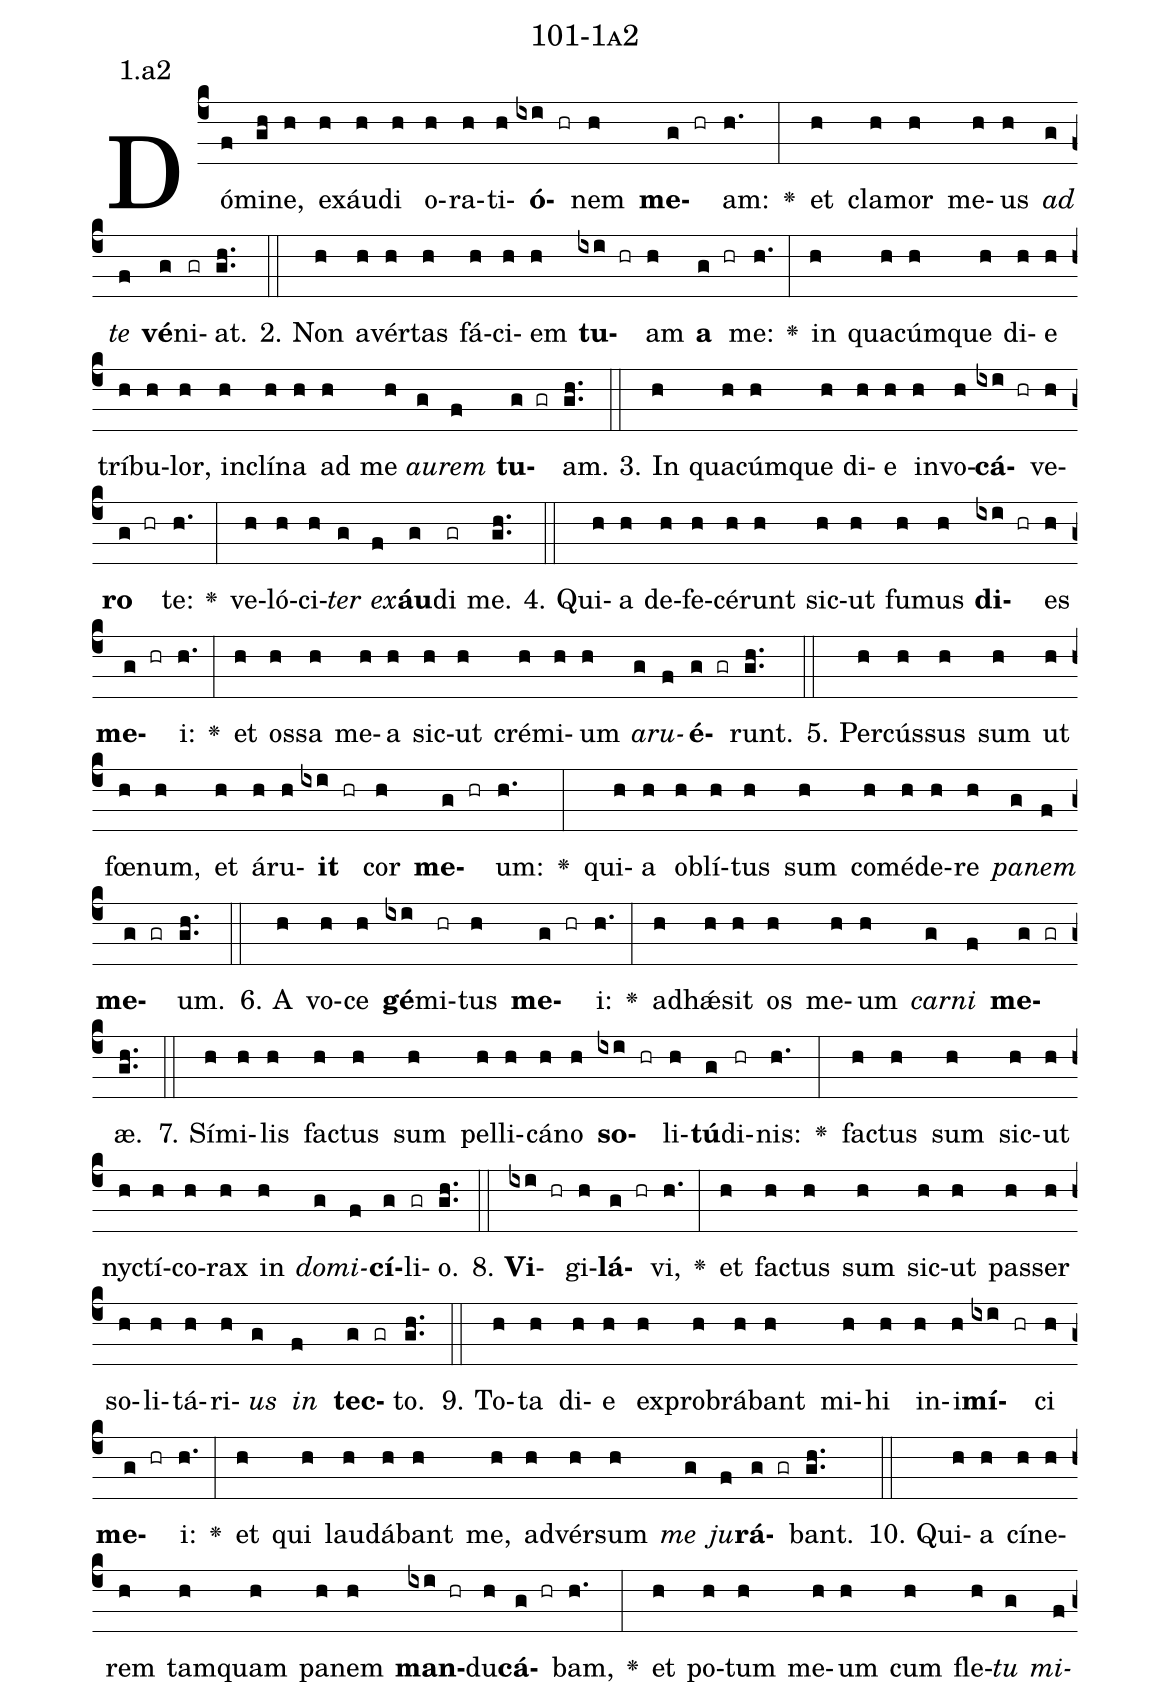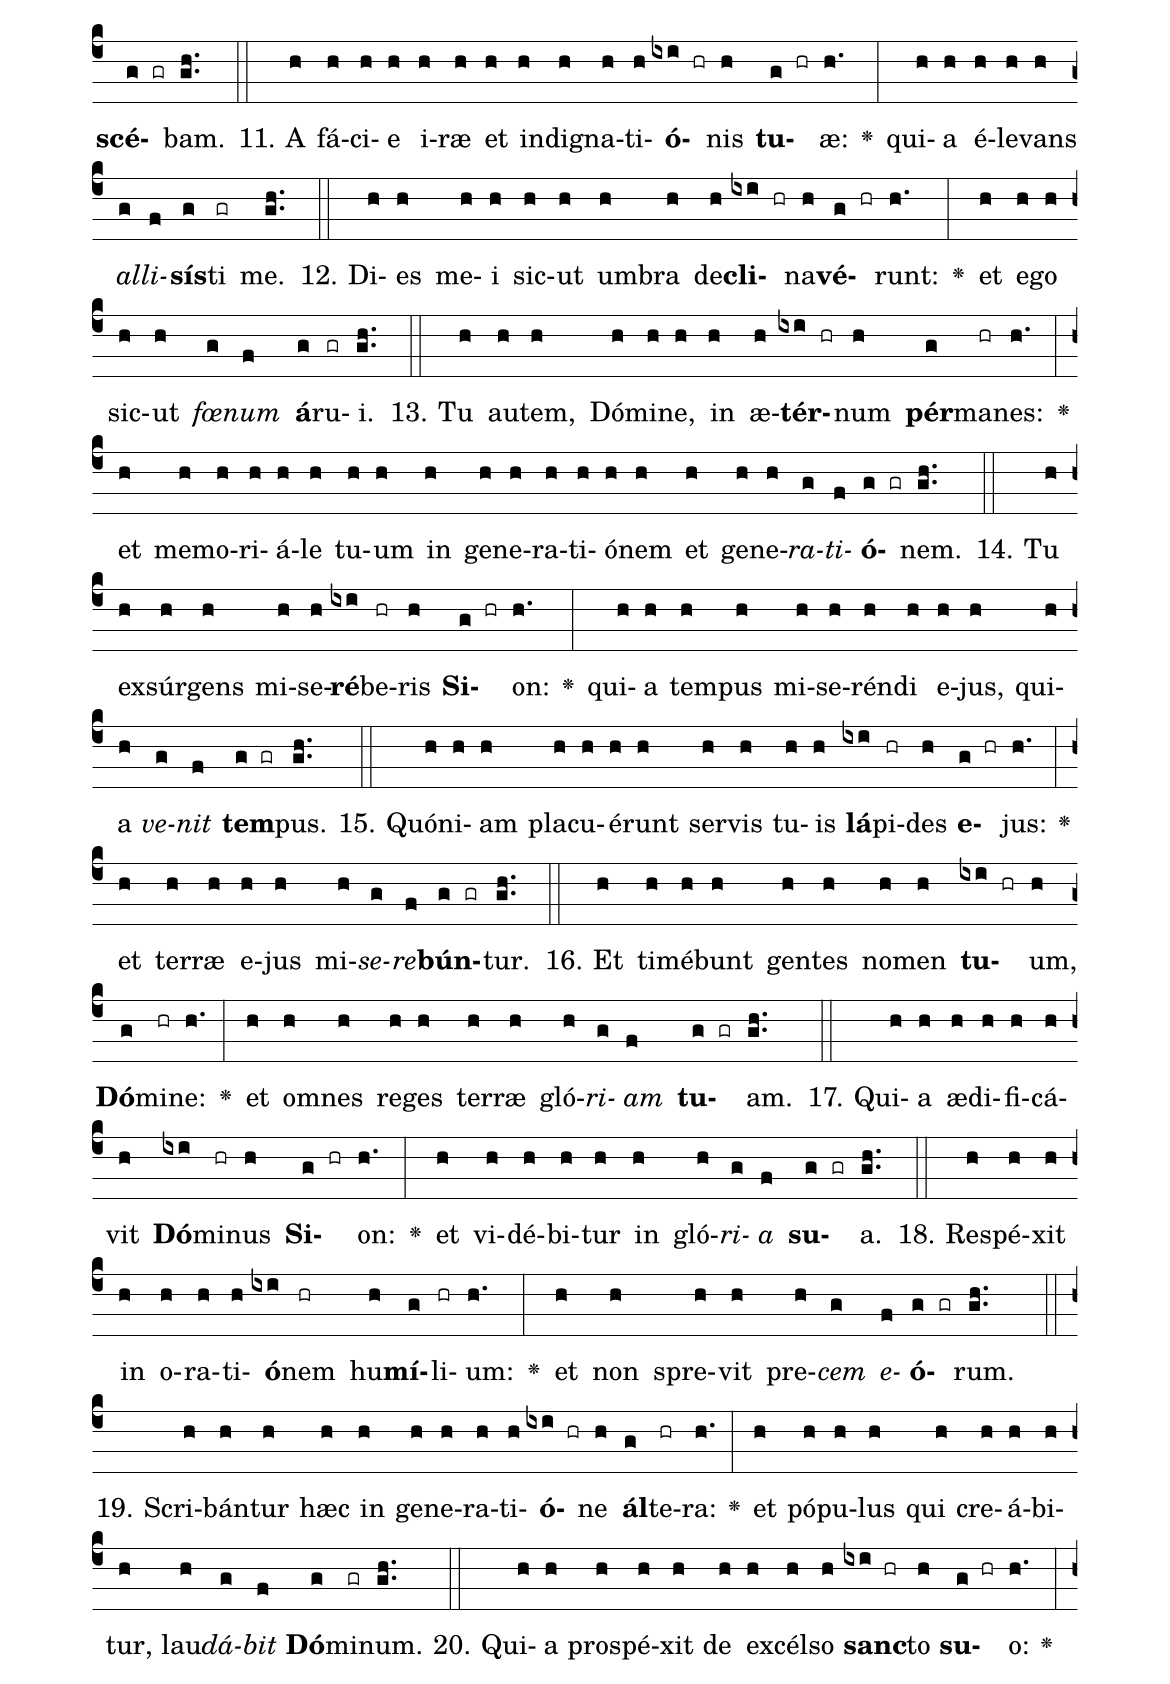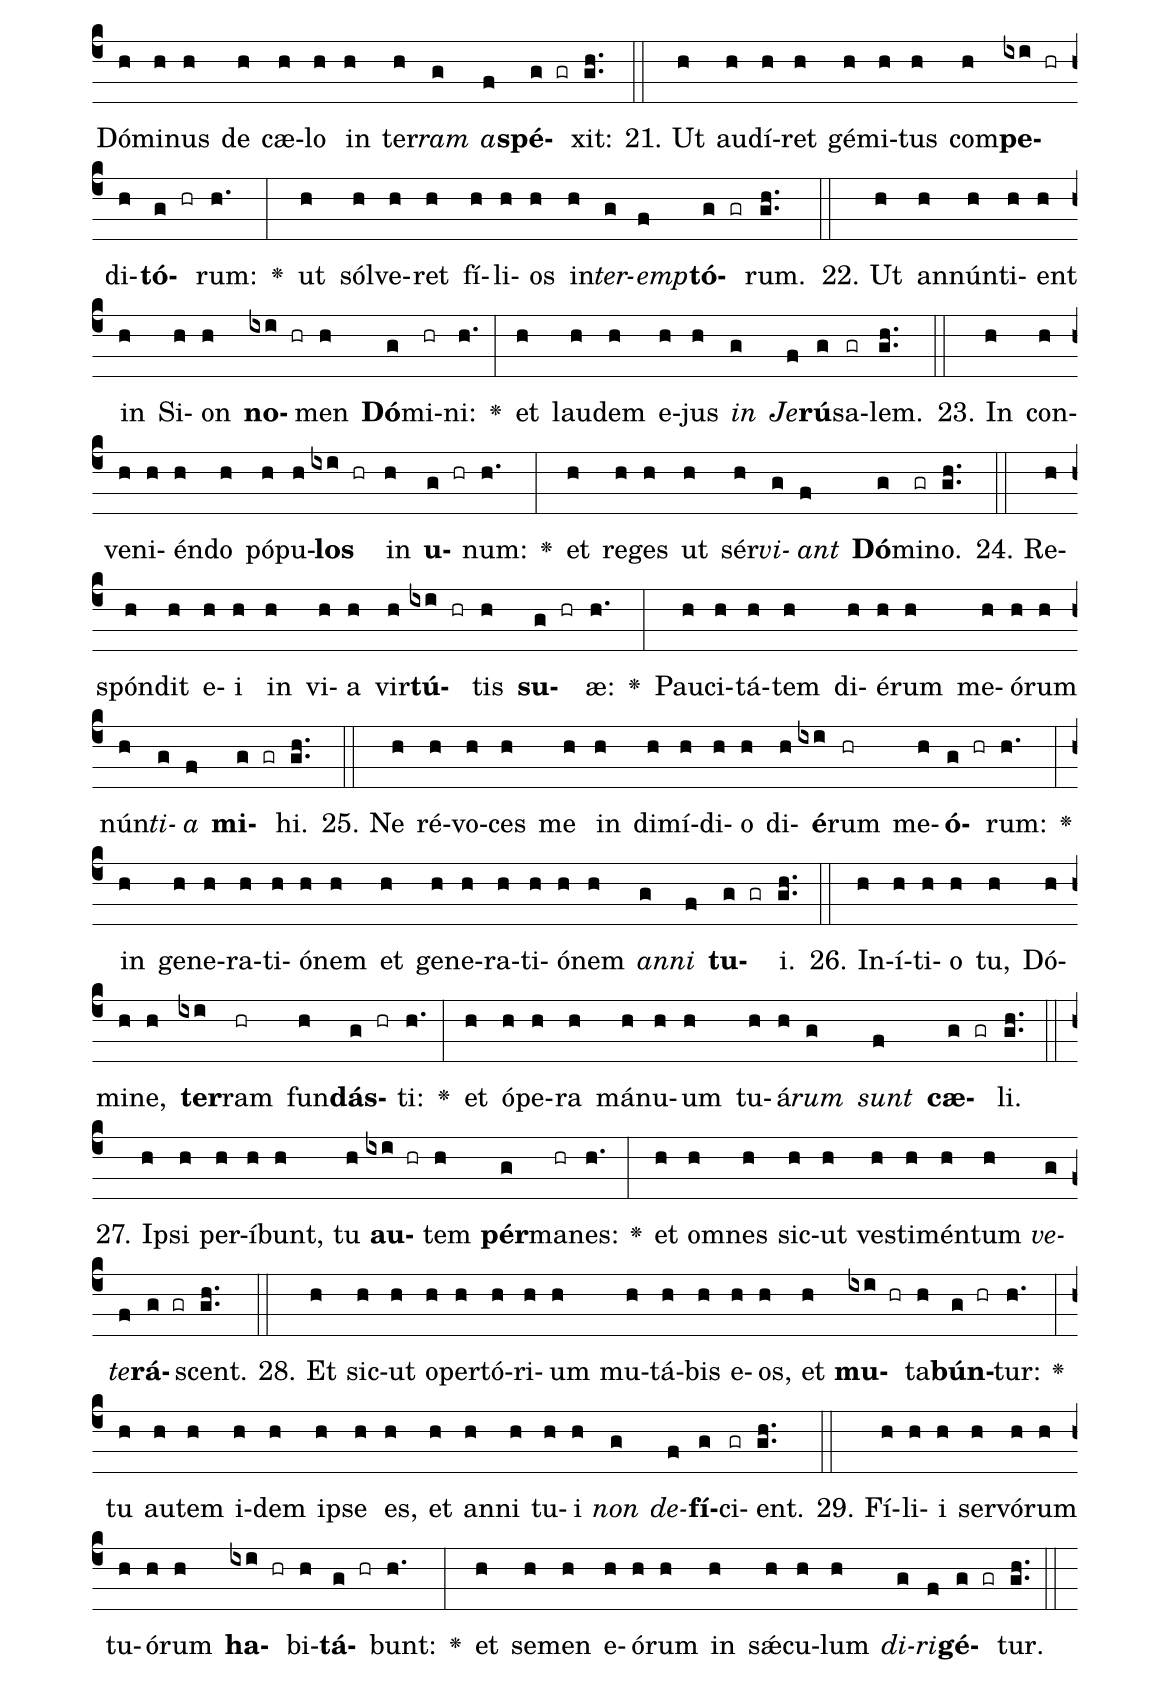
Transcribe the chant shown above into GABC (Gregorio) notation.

name: 101-1a2;
annotation: 1.a2;
%%
(c4)Dó(f)mi(gh)ne,(h) ex(h)áu(h)di(h) o(h)ra(h)ti(h)<b>ó</b>(ixi hr)nem(h) <b>me</b>(g hr)am:(h.) <v>\greheightstar</v>(:) et(h) cla(h)mor(h) me(h)us(h) <i>ad</i>(g) <i>te</i>(f) <b>vé</b>(g)ni(gr)at.(gh..) (::)
2. Non(h) a(h)vér(h)tas(h) fá(h)ci(h)em(h) <b>tu</b>(ixi hr)am(h) <b>a</b>(g hr) me:(h.) <v>\greheightstar</v>(:) in(h) qua(h)cúm(h)que(h) di(h)e(h) trí(h)bu(h)lor,(h) in(h)clí(h)na(h) ad(h) me(h) <i>au</i>(g)<i>rem</i>(f) <b>tu</b>(g gr)am.(gh..) (::)
3. In(h) qua(h)cúm(h)que(h) di(h)e(h) in(h)vo(h)<b>cá</b>(ixi hr)ve(h)<b>ro</b>(g hr) te:(h.) <v>\greheightstar</v>(:) ve(h)ló(h)ci(h)<i>ter</i>(g) <i>ex</i>(f)<b>áu</b>(g)di(gr) me.(gh..) (::)
4. Qui(h)a(h) de(h)fe(h)cé(h)runt(h) sic(h)ut(h) fu(h)mus(h) <b>di</b>(ixi hr)es(h) <b>me</b>(g hr)i:(h.) <v>\greheightstar</v>(:) et(h) os(h)sa(h) me(h)a(h) sic(h)ut(h) cré(h)mi(h)um(h) <i>a</i>(g)<i>ru</i>(f)<b>é</b>(g gr)runt.(gh..) (::)
5. Per(h)cús(h)sus(h) sum(h) ut(h) fœ(h)num,(h) et(h) á(h)ru(h)<b>it</b>(ixi hr) cor(h) <b>me</b>(g hr)um:(h.) <v>\greheightstar</v>(:) qui(h)a(h) ob(h)lí(h)tus(h) sum(h) com(h)é(h)de(h)re(h) <i>pa</i>(g)<i>nem</i>(f) <b>me</b>(g gr)um.(gh..) (::)
6. A(h) vo(h)ce(h) <b>gé</b>(ixi)mi(hr)tus(h) <b>me</b>(g hr)i:(h.) <v>\greheightstar</v>(:) ad(h)hǽ(h)sit(h) os(h) me(h)um(h) <i>car</i>(g)<i>ni</i>(f) <b>me</b>(g gr)æ.(gh..) (::)
7. Sí(h)mi(h)lis(h) fac(h)tus(h) sum(h) pel(h)li(h)cá(h)no(h) <b>so</b>(ixi hr)li(h)<b>tú</b>(g)di(hr)nis:(h.) <v>\greheightstar</v>(:) fac(h)tus(h) sum(h) sic(h)ut(h) nyc(h)tí(h)co(h)rax(h) in(h) <i>do</i>(g)<i>mi</i>(f)<b>cí</b>(g)li(gr)o.(gh..) (::)
8. <b>Vi</b>(ixi hr)gi(h)<b>lá</b>(g hr)vi,(h.) <v>\greheightstar</v>(:) et(h) fac(h)tus(h) sum(h) sic(h)ut(h) pas(h)ser(h) so(h)li(h)tá(h)ri(h)<i>us</i>(g) <i>in</i>(f) <b>tec</b>(g gr)to.(gh..) (::)
9. To(h)ta(h) di(h)e(h) ex(h)pro(h)brá(h)bant(h) mi(h)hi(h) in(h)i(h)<b>mí</b>(ixi hr)ci(h) <b>me</b>(g hr)i:(h.) <v>\greheightstar</v>(:) et(h) qui(h) lau(h)dá(h)bant(h) me,(h) ad(h)vér(h)sum(h) <i>me</i>(g) <i>ju</i>(f)<b>rá</b>(g gr)bant.(gh..) (::)
10. Qui(h)a(h) cí(h)ne(h)rem(h) tam(h)quam(h) pa(h)nem(h) <b>man</b>(ixi hr)du(h)<b>cá</b>(g hr)bam,(h.) <v>\greheightstar</v>(:) et(h) po(h)tum(h) me(h)um(h) cum(h) fle(h)<i>tu</i>(g) <i>mi</i>(f)<b>scé</b>(g gr)bam.(gh..) (::)
11. A(h) fá(h)ci(h)e(h) i(h)ræ(h) et(h) in(h)di(h)gna(h)ti(h)<b>ó</b>(ixi hr)nis(h) <b>tu</b>(g hr)æ:(h.) <v>\greheightstar</v>(:) qui(h)a(h) é(h)le(h)vans(h) <i>al</i>(g)<i>li</i>(f)<b>sís</b>(g)ti(gr) me.(gh..) (::)
12. Di(h)es(h) me(h)i(h) sic(h)ut(h) um(h)bra(h) de(h)<b>cli</b>(ixi hr)na(h)<b>vé</b>(g hr)runt:(h.) <v>\greheightstar</v>(:) et(h) e(h)go(h) sic(h)ut(h) <i>fœ</i>(g)<i>num</i>(f) <b>á</b>(g)ru(gr)i.(gh..) (::)
13. Tu(h) au(h)tem,(h) Dó(h)mi(h)ne,(h) in(h) æ(h)<b>tér</b>(ixi hr)num(h) <b>pér</b>(g)ma(hr)nes:(h.) <v>\greheightstar</v>(:) et(h) me(h)mo(h)ri(h)á(h)le(h) tu(h)um(h) in(h) ge(h)ne(h)ra(h)ti(h)ó(h)nem(h) et(h) ge(h)ne(h)<i>ra</i>(g)<i>ti</i>(f)<b>ó</b>(g gr)nem.(gh..) (::)
14. Tu(h) ex(h)súr(h)gens(h) mi(h)se(h)<b>ré</b>(ixi)be(hr)ris(h) <b>Si</b>(g hr)on:(h.) <v>\greheightstar</v>(:) qui(h)a(h) tem(h)pus(h) mi(h)se(h)rén(h)di(h) e(h)jus,(h) qui(h)a(h) <i>ve</i>(g)<i>nit</i>(f) <b>tem</b>(g gr)pus.(gh..) (::)
15. Quón(h)i(h)am(h) pla(h)cu(h)é(h)runt(h) ser(h)vis(h) tu(h)is(h) <b>lá</b>(ixi)pi(hr)des(h) <b>e</b>(g hr)jus:(h.) <v>\greheightstar</v>(:) et(h) ter(h)ræ(h) e(h)jus(h) mi(h)<i>se</i>(g)<i>re</i>(f)<b>bún</b>(g gr)tur.(gh..) (::)
16. Et(h) ti(h)mé(h)bunt(h) gen(h)tes(h) no(h)men(h) <b>tu</b>(ixi hr)um,(h) <b>Dó</b>(g)mi(hr)ne:(h.) <v>\greheightstar</v>(:) et(h) om(h)nes(h) re(h)ges(h) ter(h)ræ(h) gló(h)<i>ri</i>(g)<i>am</i>(f) <b>tu</b>(g gr)am.(gh..) (::)
17. Qui(h)a(h) æ(h)di(h)fi(h)cá(h)vit(h) <b>Dó</b>(ixi)mi(hr)nus(h) <b>Si</b>(g hr)on:(h.) <v>\greheightstar</v>(:) et(h) vi(h)dé(h)bi(h)tur(h) in(h) gló(h)<i>ri</i>(g)<i>a</i>(f) <b>su</b>(g gr)a.(gh..) (::)
18. Re(h)spé(h)xit(h) in(h) o(h)ra(h)ti(h)<b>ó</b>(ixi)nem(hr) hu(h)<b>mí</b>(g)li(hr)um:(h.) <v>\greheightstar</v>(:) et(h) non(h) spre(h)vit(h) pre(h)<i>cem</i>(g) <i>e</i>(f)<b>ó</b>(g gr)rum.(gh..) (::)
19. Scri(h)bán(h)tur(h) hæc(h) in(h) ge(h)ne(h)ra(h)ti(h)<b>ó</b>(ixi hr)ne(h) <b>ál</b>(g)te(hr)ra:(h.) <v>\greheightstar</v>(:) et(h) pó(h)pu(h)lus(h) qui(h) cre(h)á(h)bi(h)tur,(h) lau(h)<i>dá</i>(g)<i>bit</i>(f) <b>Dó</b>(g)mi(gr)num.(gh..) (::)
20. Qui(h)a(h) pro(h)spé(h)xit(h) de(h) ex(h)cél(h)so(h) <b>sanc</b>(ixi hr)to(h) <b>su</b>(g hr)o:(h.) <v>\greheightstar</v>(:) Dó(h)mi(h)nus(h) de(h) cæ(h)lo(h) in(h) ter(h)<i>ram</i>(g) <i>a</i>(f)<b>spé</b>(g gr)xit:(gh..) (::)
21. Ut(h) au(h)dí(h)ret(h) gé(h)mi(h)tus(h) com(h)<b>pe</b>(ixi hr)di(h)<b>tó</b>(g hr)rum:(h.) <v>\greheightstar</v>(:) ut(h) sól(h)ve(h)ret(h) fí(h)li(h)os(h) in(h)<i>ter</i>(g)<i>emp</i>(f)<b>tó</b>(g gr)rum.(gh..) (::)
22. Ut(h) an(h)nún(h)ti(h)ent(h) in(h) Si(h)on(h) <b>no</b>(ixi hr)men(h) <b>Dó</b>(g)mi(hr)ni:(h.) <v>\greheightstar</v>(:) et(h) lau(h)dem(h) e(h)jus(h) <i>in</i>(g) <i>Je</i>(f)<b>rú</b>(g)sa(gr)lem.(gh..) (::)
23. In(h) con(h)ve(h)ni(h)én(h)do(h) pó(h)pu(h)<b>los</b>(ixi hr) in(h) <b>u</b>(g hr)num:(h.) <v>\greheightstar</v>(:) et(h) re(h)ges(h) ut(h) sér(h)<i>vi</i>(g)<i>ant</i>(f) <b>Dó</b>(g)mi(gr)no.(gh..) (::)
24. Re(h)spón(h)dit(h) e(h)i(h) in(h) vi(h)a(h) vir(h)<b>tú</b>(ixi hr)tis(h) <b>su</b>(g hr)æ:(h.) <v>\greheightstar</v>(:) Pau(h)ci(h)tá(h)tem(h) di(h)é(h)rum(h) me(h)ó(h)rum(h) nún(h)<i>ti</i>(g)<i>a</i>(f) <b>mi</b>(g gr)hi.(gh..) (::)
25. Ne(h) ré(h)vo(h)ces(h) me(h) in(h) di(h)mí(h)di(h)o(h) di(h)<b>é</b>(ixi)rum(hr) me(h)<b>ó</b>(g hr)rum:(h.) <v>\greheightstar</v>(:) in(h) ge(h)ne(h)ra(h)ti(h)ó(h)nem(h) et(h) ge(h)ne(h)ra(h)ti(h)ó(h)nem(h) <i>an</i>(g)<i>ni</i>(f) <b>tu</b>(g gr)i.(gh..) (::)
26. In(h)í(h)ti(h)o(h) tu,(h) Dó(h)mi(h)ne,(h) <b>ter</b>(ixi)ram(hr) fun(h)<b>dás</b>(g hr)ti:(h.) <v>\greheightstar</v>(:) et(h) ó(h)pe(h)ra(h) má(h)nu(h)um(h) tu(h)á(h)<i>rum</i>(g) <i>sunt</i>(f) <b>cæ</b>(g gr)li.(gh..) (::)
27. Ip(h)si(h) per(h)í(h)bunt,(h) tu(h) <b>au</b>(ixi hr)tem(h) <b>pér</b>(g)ma(hr)nes:(h.) <v>\greheightstar</v>(:) et(h) om(h)nes(h) sic(h)ut(h) ves(h)ti(h)mén(h)tum(h) <i>ve</i>(g)<i>te</i>(f)<b>rá</b>(g gr)scent.(gh..) (::)
28. Et(h) sic(h)ut(h) o(h)per(h)tó(h)ri(h)um(h) mu(h)tá(h)bis(h) e(h)os,(h) et(h) <b>mu</b>(ixi hr)ta(h)<b>bún</b>(g hr)tur:(h.) <v>\greheightstar</v>(:) tu(h) au(h)tem(h) i(h)dem(h) ip(h)se(h) es,(h) et(h) an(h)ni(h) tu(h)i(h) <i>non</i>(g) <i>de</i>(f)<b>fí</b>(g)ci(gr)ent.(gh..) (::)
29. Fí(h)li(h)i(h) ser(h)vó(h)rum(h) tu(h)ó(h)rum(h) <b>ha</b>(ixi hr)bi(h)<b>tá</b>(g hr)bunt:(h.) <v>\greheightstar</v>(:) et(h) se(h)men(h) e(h)ó(h)rum(h) in(h) sǽ(h)cu(h)lum(h) <i>di</i>(g)<i>ri</i>(f)<b>gé</b>(g gr)tur.(gh..) (::)
